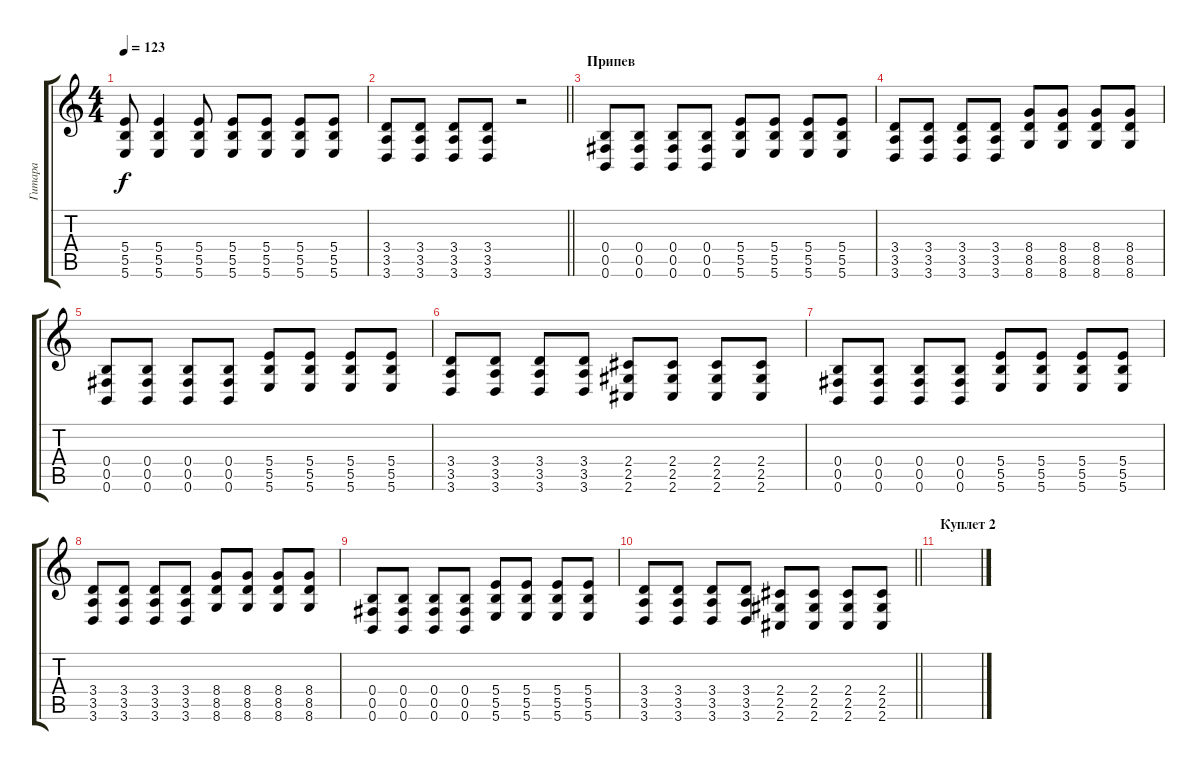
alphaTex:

\track ("Гитара" "Гитара") {instrument distortionguitar}
\staff {score tabs}
\tuning (Db4 Ab3 E3 B2 Gb2 B1) {hide}
\ts (4 4)
\tempo 123
\clef g2
\ks c
(5.4 5.5 5.6).8{dy f} (5.4 5.5 5.6).4 (5.4 5.5 5.6).8 (5.4 5.5 5.6).8 (5.4 5.5 5.6).8 (5.4 5.5 5.6).8 (5.4 5.5 5.6).8 |
\barLineRight lightlight
(3.4 3.5 3.6).8 (3.4 3.5 3.6).8 (3.4 3.5 3.6).8 (3.4 3.5 3.6).8 r.2 |
\section ("" "Припев")
(0.4 0.5 0.6).8 (0.4 0.5 0.6).8 (0.4 0.5 0.6).8 (0.4 0.5 0.6).8 (5.4 5.5 5.6).8 (5.4 5.5 5.6).8 (5.4 5.5 5.6).8 (5.4 5.5 5.6).8 |
(3.4 3.5 3.6).8 (3.4 3.5 3.6).8 (3.4 3.5 3.6).8 (3.4 3.5 3.6).8 (8.4 8.5 8.6).8 (8.4 8.5 8.6).8 (8.4 8.5 8.6).8 (8.4 8.5 8.6).8 |
(0.4 0.5 0.6).8 (0.4 0.5 0.6).8 (0.4 0.5 0.6).8 (0.4 0.5 0.6).8 (5.4 5.5 5.6).8 (5.4 5.5 5.6).8 (5.4 5.5 5.6).8 (5.4 5.5 5.6).8 |
(3.4 3.5 3.6).8 (3.4 3.5 3.6).8 (3.4 3.5 3.6).8 (3.4 3.5 3.6).8 (2.4 2.5 2.6).8 (2.4 2.5 2.6).8 (2.4 2.5 2.6).8 (2.4 2.5 2.6).8 |
(0.4 0.5 0.6).8 (0.4 0.5 0.6).8 (0.4 0.5 0.6).8 (0.4 0.5 0.6).8 (5.4 5.5 5.6).8 (5.4 5.5 5.6).8 (5.4 5.5 5.6).8 (5.4 5.5 5.6).8 |
(3.4 3.5 3.6).8 (3.4 3.5 3.6).8 (3.4 3.5 3.6).8 (3.4 3.5 3.6).8 (8.4 8.5 8.6).8 (8.4 8.5 8.6).8 (8.4 8.5 8.6).8 (8.4 8.5 8.6).8 |
(0.4 0.5 0.6).8 (0.4 0.5 0.6).8 (0.4 0.5 0.6).8 (0.4 0.5 0.6).8 (5.4 5.5 5.6).8 (5.4 5.5 5.6).8 (5.4 5.5 5.6).8 (5.4 5.5 5.6).8 |
\barLineRight lightlight
(3.4 3.5 3.6).8 (3.4 3.5 3.6).8 (3.4 3.5 3.6).8 (3.4 3.5 3.6).8 (2.4 2.5 2.6).8 (2.4 2.5 2.6).8 (2.4 2.5 2.6).8 (2.4 2.5 2.6).8 |
\section ("" "Куплет 2")
